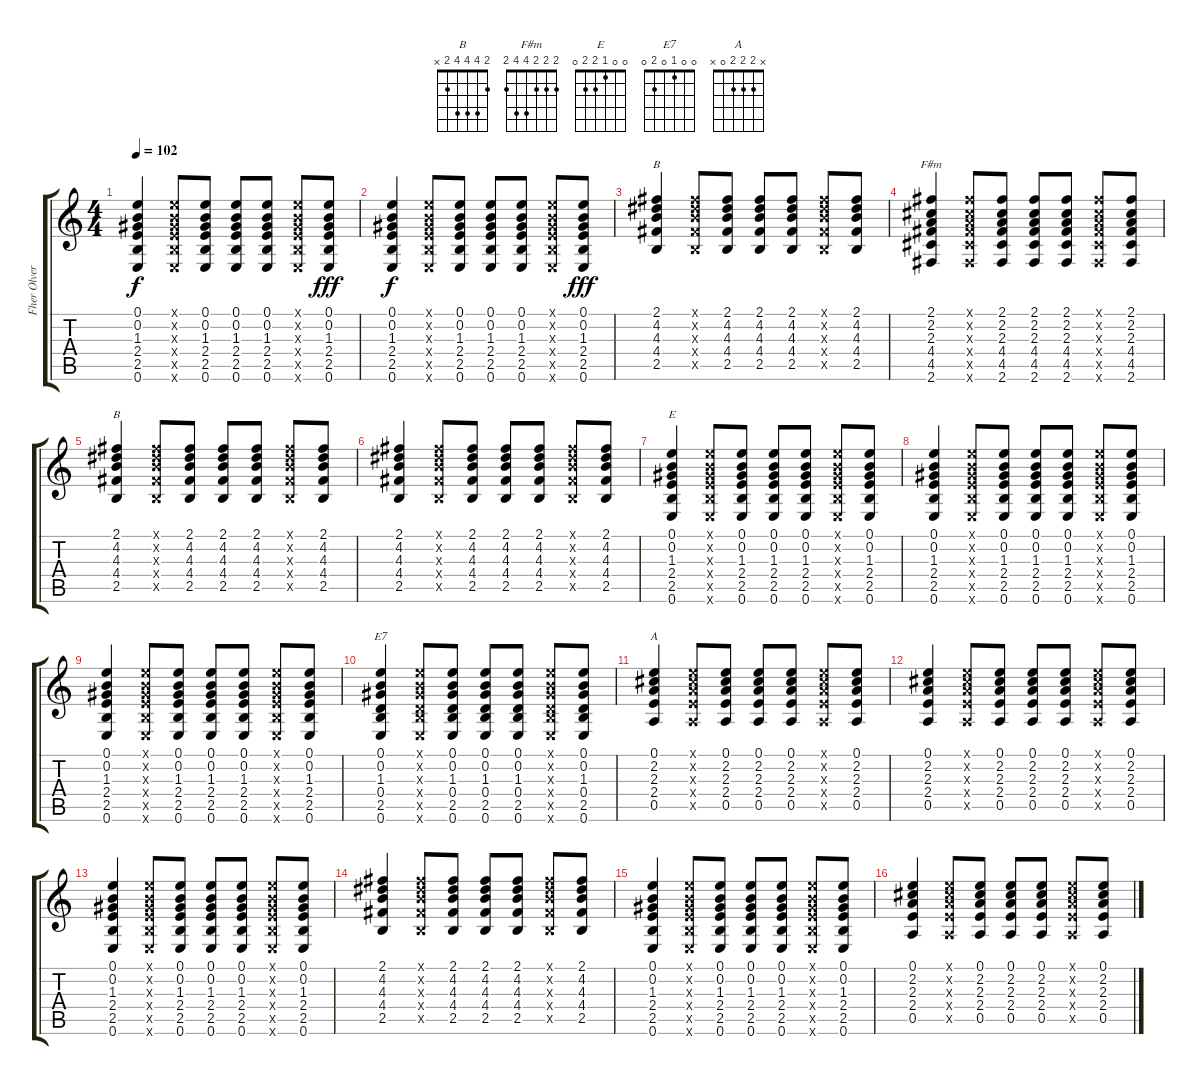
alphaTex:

\track ("Fher Olvera" "Fher Olver") {instrument acousticguitarnylon}
\staff {score tabs}
\tuning (E4 B3 G3 D3 A2 E2) {hide}
\chord ("B" 2 4 4 4 2 x) {firstfret 2}
\chord ("F#m" 2 2 2 4 4 2)
\chord ("B" 2 4 4 4 2 x)
\chord ("E" 0 0 1 2 2 0)
\chord ("E7" 0 0 1 0 2 0)
\chord ("A" x 2 2 2 0 x)
\ts (4 4)
\tempo 102
\clef g2
\ks c
(0.1 0.2 1.3 2.4 2.5 0.6).4{dy f} (0.1{x} 0.2{x} 1.3{x} 2.4{x} 2.5{x} 0.6{x}).8 (0.1 0.2 1.3 2.4 2.5 0.6).8 (0.1 0.2 1.3 2.4 2.5 0.6).8 (0.1 0.2 1.3 2.4 2.5 0.6).8 (0.1{x} 0.2{x} 1.3{x} 2.4{x} 2.5{x} 0.6{x}).8 (0.1 0.2 1.3 2.4 2.5 0.6).8{dy fff} |
(0.1 0.2 1.3 2.4 2.5 0.6).4{dy f} (0.1{x} 0.2{x} 1.3{x} 2.4{x} 2.5{x} 0.6{x}).8 (0.1 0.2 1.3 2.4 2.5 0.6).8 (0.1 0.2 1.3 2.4 2.5 0.6).8 (0.1 0.2 1.3 2.4 2.5 0.6).8 (0.1{x} 0.2{x} 1.3{x} 2.4{x} 2.5{x} 0.6{x}).8 (0.1 0.2 1.3 2.4 2.5 0.6).8{dy fff} |
(2.1 4.2 4.3 4.4 2.5).4{ch "B"} (2.1{x} 4.2{x} 4.3{x} 4.4{x} 2.5{x}).8 (2.1 4.2 4.3 4.4 2.5).8 (2.1 4.2 4.3 4.4 2.5).8 (2.1 4.2 4.3 4.4 2.5).8 (2.1{x} 4.2{x} 4.3{x} 4.4{x} 2.5{x}).8 (2.1 4.2 4.3 4.4 2.5).8 |
(2.1 2.2 2.3 4.4 4.5 2.6).4{ch "F#m"} (2.1{x} 2.2{x} 2.3{x} 4.4{x} 4.5{x} 2.6{x}).8 (2.1 2.2 2.3 4.4 4.5 2.6).8 (2.1 2.2 2.3 4.4 4.5 2.6).8 (2.1 2.2 2.3 4.4 4.5 2.6).8 (2.1{x} 2.2{x} 2.3{x} 4.4{x} 4.5{x} 2.6{x}).8 (2.1 2.2 2.3 4.4 4.5 2.6).8 |
(2.1 4.2 4.3 4.4 2.5).4{ch "B"} (2.1{x} 4.2{x} 4.3{x} 4.4{x} 2.5{x}).8 (2.1 4.2 4.3 4.4 2.5).8 (2.1 4.2 4.3 4.4 2.5).8 (2.1 4.2 4.3 4.4 2.5).8 (2.1{x} 4.2{x} 4.3{x} 4.4{x} 2.5{x}).8 (2.1 4.2 4.3 4.4 2.5).8 |
(2.1 4.2 4.3 4.4 2.5).4 (2.1{x} 4.2{x} 4.3{x} 4.4{x} 2.5{x}).8 (2.1 4.2 4.3 4.4 2.5).8 (2.1 4.2 4.3 4.4 2.5).8 (2.1 4.2 4.3 4.4 2.5).8 (2.1{x} 4.2{x} 4.3{x} 4.4{x} 2.5{x}).8 (2.1 4.2 4.3 4.4 2.5).8 |
(0.1 0.2 1.3 2.4 2.5 0.6).4{ch "E"} (0.1{x} 0.2{x} 1.3{x} 2.4{x} 2.5{x} 0.6{x}).8 (0.1 0.2 1.3 2.4 2.5 0.6).8 (0.1 0.2 1.3 2.4 2.5 0.6).8 (0.1 0.2 1.3 2.4 2.5 0.6).8 (0.1{x} 0.2{x} 1.3{x} 2.4{x} 2.5{x} 0.6{x}).8 (0.1 0.2 1.3 2.4 2.5 0.6).8 |
(0.1 0.2 1.3 2.4 2.5 0.6).4 (0.1{x} 0.2{x} 1.3{x} 2.4{x} 2.5{x} 0.6{x}).8 (0.1 0.2 1.3 2.4 2.5 0.6).8 (0.1 0.2 1.3 2.4 2.5 0.6).8 (0.1 0.2 1.3 2.4 2.5 0.6).8 (0.1{x} 0.2{x} 1.3{x} 2.4{x} 2.5{x} 0.6{x}).8 (0.1 0.2 1.3 2.4 2.5 0.6).8 |
(0.1 0.2 1.3 2.4 2.5 0.6).4 (0.1{x} 0.2{x} 1.3{x} 2.4{x} 2.5{x} 0.6{x}).8 (0.1 0.2 1.3 2.4 2.5 0.6).8 (0.1 0.2 1.3 2.4 2.5 0.6).8 (0.1 0.2 1.3 2.4 2.5 0.6).8 (0.1{x} 0.2{x} 1.3{x} 2.4{x} 2.5{x} 0.6{x}).8 (0.1 0.2 1.3 2.4 2.5 0.6).8 |
(0.1 0.2 1.3 0.4 2.5 0.6).4{ch "E7"} (0.1{x} 0.2{x} 1.3{x} 0.4{x} 2.5{x} 0.6{x}).8 (0.1 0.2 1.3 0.4 2.5 0.6).8 (0.1 0.2 1.3 0.4 2.5 0.6).8 (0.1 0.2 1.3 0.4 2.5 0.6).8 (0.1{x} 0.2{x} 1.3{x} 0.4{x} 2.5{x} 0.6{x}).8 (0.1 0.2 1.3 0.4 2.5 0.6).8 |
(0.1 2.2 2.3 2.4 0.5).4{ch "A"} (0.1{x} 2.2{x} 2.3{x} 2.4{x} 0.5{x}).8 (0.1 2.2 2.3 2.4 0.5).8 (0.1 2.2 2.3 2.4 0.5).8 (0.1 2.2 2.3 2.4 0.5).8 (0.1{x} 2.2{x} 2.3{x} 2.4{x} 0.5{x}).8 (0.1 2.2 2.3 2.4 0.5).8 |
(0.1 2.2 2.3 2.4 0.5).4 (0.1{x} 2.2{x} 2.3{x} 2.4{x} 0.5{x}).8 (0.1 2.2 2.3 2.4 0.5).8 (0.1 2.2 2.3 2.4 0.5).8 (0.1 2.2 2.3 2.4 0.5).8 (0.1{x} 2.2{x} 2.3{x} 2.4{x} 0.5{x}).8 (0.1 2.2 2.3 2.4 0.5).8 |
(0.1 0.2 1.3 2.4 2.5 0.6).4 (0.1{x} 0.2{x} 1.3{x} 2.4{x} 2.5{x} 0.6{x}).8 (0.1 0.2 1.3 2.4 2.5 0.6).8 (0.1 0.2 1.3 2.4 2.5 0.6).8 (0.1 0.2 1.3 2.4 2.5 0.6).8 (0.1{x} 0.2{x} 1.3{x} 2.4{x} 2.5{x} 0.6{x}).8 (0.1 0.2 1.3 2.4 2.5 0.6).8 |
(2.1 4.2 4.3 4.4 2.5).4 (2.1{x} 4.2{x} 4.3{x} 4.4{x} 2.5{x}).8 (2.1 4.2 4.3 4.4 2.5).8 (2.1 4.2 4.3 4.4 2.5).8 (2.1 4.2 4.3 4.4 2.5).8 (2.1{x} 4.2{x} 4.3{x} 4.4{x} 2.5{x}).8 (2.1 4.2 4.3 4.4 2.5).8 |
(0.1 0.2 1.3 2.4 2.5 0.6).4 (0.1{x} 0.2{x} 1.3{x} 2.4{x} 2.5{x} 0.6{x}).8 (0.1 0.2 1.3 2.4 2.5 0.6).8 (0.1 0.2 1.3 2.4 2.5 0.6).8 (0.1 0.2 1.3 2.4 2.5 0.6).8 (0.1{x} 0.2{x} 1.3{x} 2.4{x} 2.5{x} 0.6{x}).8 (0.1 0.2 1.3 2.4 2.5 0.6).8 |
(0.1 2.2 2.3 2.4 0.5).4 (0.1{x} 2.2{x} 2.3{x} 2.4{x} 0.5{x}).8 (0.1 2.2 2.3 2.4 0.5).8 (0.1 2.2 2.3 2.4 0.5).8 (0.1 2.2 2.3 2.4 0.5).8 (0.1{x} 2.2{x} 2.3{x} 2.4{x} 0.5{x}).8 (0.1 2.2 2.3 2.4 0.5).8
